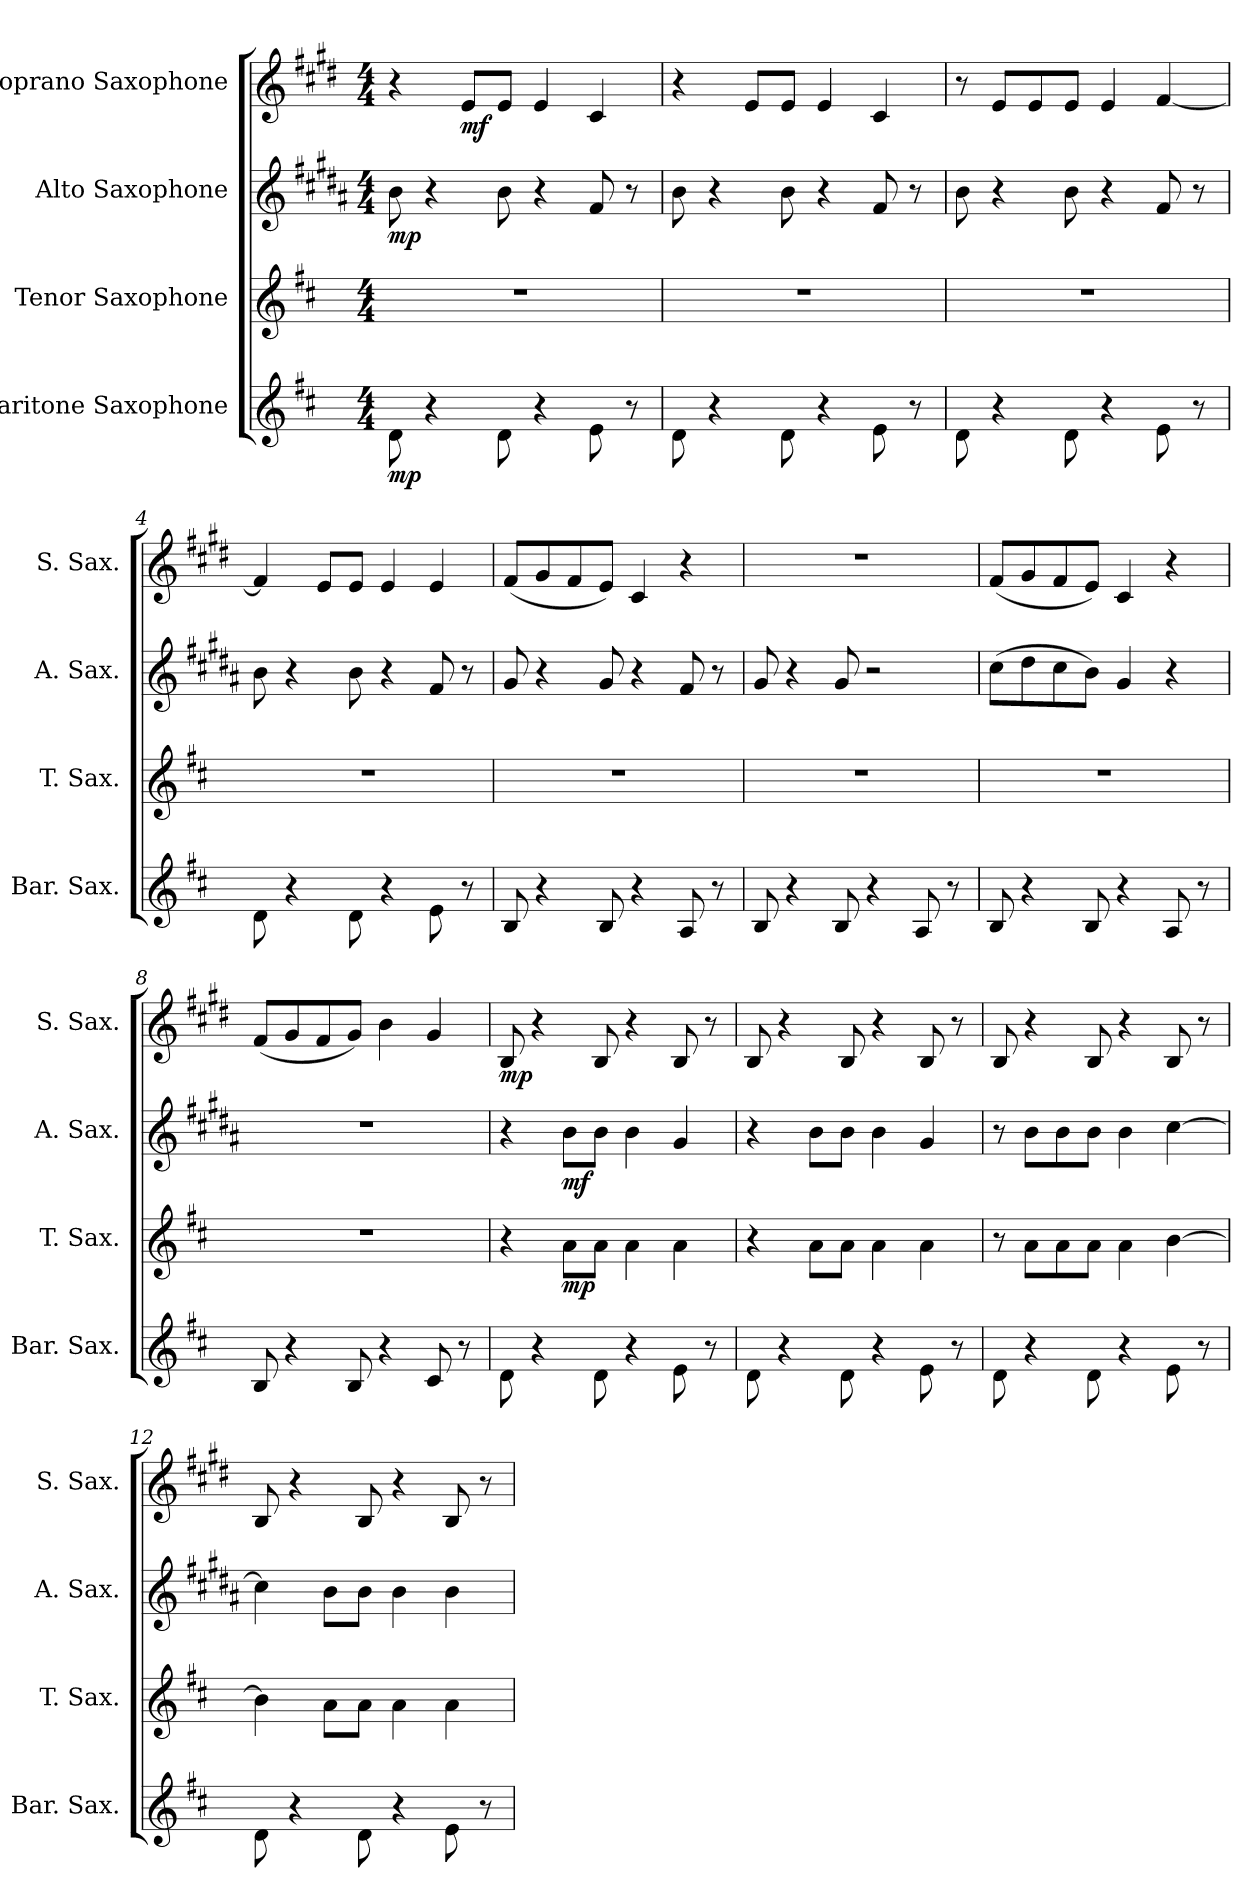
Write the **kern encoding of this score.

**kern	**dynam	**kern	**dynam	**kern	**dynam	**kern	**dynam
*part4	*part4	*part3	*part3	*part2	*part2	*part1	*part1
*staff4	*staff4	*staff3	*staff3	*staff2	*staff2	*staff1	*staff1
*I"Baritone Saxophone	*	*I"Tenor Saxophone	*	*I"Alto Saxophone	*	*I"Soprano Saxophone	*
*I'Bar. Sax.	*	*I'T. Sax.	*	*I'A. Sax.	*	*I'S. Sax.	*
*clefG2	*	*clefG2	*	*clefG2	*	*clefG2	*
*ITrd12c21	*	*ITrd8c14	*	*ITrd5c9	*	*ITrd1c2	*
*k[f#c#]	*	*k[f#c#]	*	*k[f#c#]	*	*k[f#c#]	*
*M4/4	*	*M4/4	*	*M4/4	*	*M4/4	*
*MM160	*	*MM160	*	*MM160	*	*MM160	*
=1	=1	=1	=1	=1	=1	=1	=1
!	!LO:DY:b	!	!	!	!LO:DY:b	!	!
8D\	mp	1r	.	8d\	mp	4r	.
4r	.	.	.	4r	.	.	.
!	!	!	!	!	!	!	!LO:DY:b
.	.	.	.	.	.	8d/L	mf
8D\	.	.	.	8d\	.	8d/J	.
4r	.	.	.	4r	.	4d/	.
8E\	.	.	.	8A/	.	4B/	.
8r	.	.	.	8r	.	.	.
=2	=2	=2	=2	=2	=2	=2	=2
8D\	.	1r	.	8d\	.	4r	.
4r	.	.	.	4r	.	.	.
.	.	.	.	.	.	8d/L	.
8D\	.	.	.	8d\	.	8d/J	.
4r	.	.	.	4r	.	4d/	.
8E\	.	.	.	8A/	.	4B/	.
8r	.	.	.	8r	.	.	.
=3	=3	=3	=3	=3	=3	=3	=3
8D\	.	1r	.	8d\	.	8r	.
4r	.	.	.	4r	.	8d/L	.
.	.	.	.	.	.	8d/	.
8D\	.	.	.	8d\	.	8d/J	.
4r	.	.	.	4r	.	4d/	.
8E\	.	.	.	8A/	.	[4e/	.
8r	.	.	.	8r	.	.	.
=4	=4	=4	=4	=4	=4	=4	=4
8D\	.	1r	.	8d\	.	4e/]	.
4r	.	.	.	4r	.	.	.
.	.	.	.	.	.	8d/L	.
8D\	.	.	.	8d\	.	8d/J	.
4r	.	.	.	4r	.	4d/	.
8E\	.	.	.	8A/	.	4d/	.
8r	.	.	.	8r	.	.	.
!!LO:LB:g=z
=5	=5	=5	=5	=5	=5	=5	=5
8BB/	.	1r	.	8B/	.	(8e/L	.
4r	.	.	.	4r	.	8f#/	.
.	.	.	.	.	.	8e/	.
8BB/	.	.	.	8B/	.	8d/J)	.
4r	.	.	.	4r	.	4B/	.
8AA/	.	.	.	8A/	.	4r	.
8r	.	.	.	8r	.	.	.
=6	=6	=6	=6	=6	=6	=6	=6
8BB/	.	1r	.	8B/	.	1r	.
4r	.	.	.	4r	.	.	.
8BB/	.	.	.	8B/	.	.	.
4r	.	.	.	2r	.	.	.
8AA/	.	.	.	.	.	.	.
8r	.	.	.	.	.	.	.
=7	=7	=7	=7	=7	=7	=7	=7
8BB/	.	1r	.	(8e\L	.	(8e/L	.
4r	.	.	.	8f#\	.	8f#/	.
.	.	.	.	8e\	.	8e/	.
8BB/	.	.	.	8d\J)	.	8d/J)	.
4r	.	.	.	4B/	.	4B/	.
8AA/	.	.	.	4r	.	4r	.
8r	.	.	.	.	.	.	.
=8	=8	=8	=8	=8	=8	=8	=8
8BB/	.	1r	.	1r	.	(8e/L	.
4r	.	.	.	.	.	8f#/	.
.	.	.	.	.	.	8e/	.
8BB/	.	.	.	.	.	8f#/J)	.
4r	.	.	.	.	.	4a\	.
8C#/	.	.	.	.	.	4f#/	.
8r	.	.	.	.	.	.	.
!!LO:PB:g=z
=9	=9	=9	=9	=9	=9	=9	=9
!	!	!	!	!	!	!	!LO:DY:b
8D\	.	4r	.	4r	.	8A/	mp
4r	.	.	.	.	.	4r	.
!	!	!	!LO:DY:b	!	!LO:DY:b	!	!
.	.	8A\L	mp	8d\L	mf	.	.
8D\	.	8A\J	.	8d\J	.	8A/	.
4r	.	4A\	.	4d\	.	4r	.
8E\	.	4A\	.	4B/	.	8A/	.
8r	.	.	.	.	.	8r	.
=10	=10	=10	=10	=10	=10	=10	=10
8D\	.	4r	.	4r	.	8A/	.
4r	.	.	.	.	.	4r	.
.	.	8A\L	.	8d\L	.	.	.
8D\	.	8A\J	.	8d\J	.	8A/	.
4r	.	4A\	.	4d\	.	4r	.
8E\	.	4A\	.	4B/	.	8A/	.
8r	.	.	.	.	.	8r	.
=11	=11	=11	=11	=11	=11	=11	=11
8D\	.	8r	.	8r	.	8A/	.
4r	.	8A\L	.	8d\L	.	4r	.
.	.	8A\	.	8d\	.	.	.
8D\	.	8A\J	.	8d\J	.	8A/	.
4r	.	4A\	.	4d\	.	4r	.
8E\	.	[4B\	.	[4e\	.	8A/	.
8r	.	.	.	.	.	8r	.
=12	=12	=12	=12	=12	=12	=12	=12
8D\	.	4B\]	.	4e\]	.	8A/	.
4r	.	.	.	.	.	4r	.
.	.	8A\L	.	8d\L	.	.	.
8D\	.	8A\J	.	8d\J	.	8A/	.
4r	.	4A\	.	4d\	.	4r	.
8E\	.	4A\	.	4d\	.	8A/	.
8r	.	.	.	.	.	8r	.
=	=	=	=	=	=	=	=
*-	*-	*-	*-	*-	*-	*-	*-
